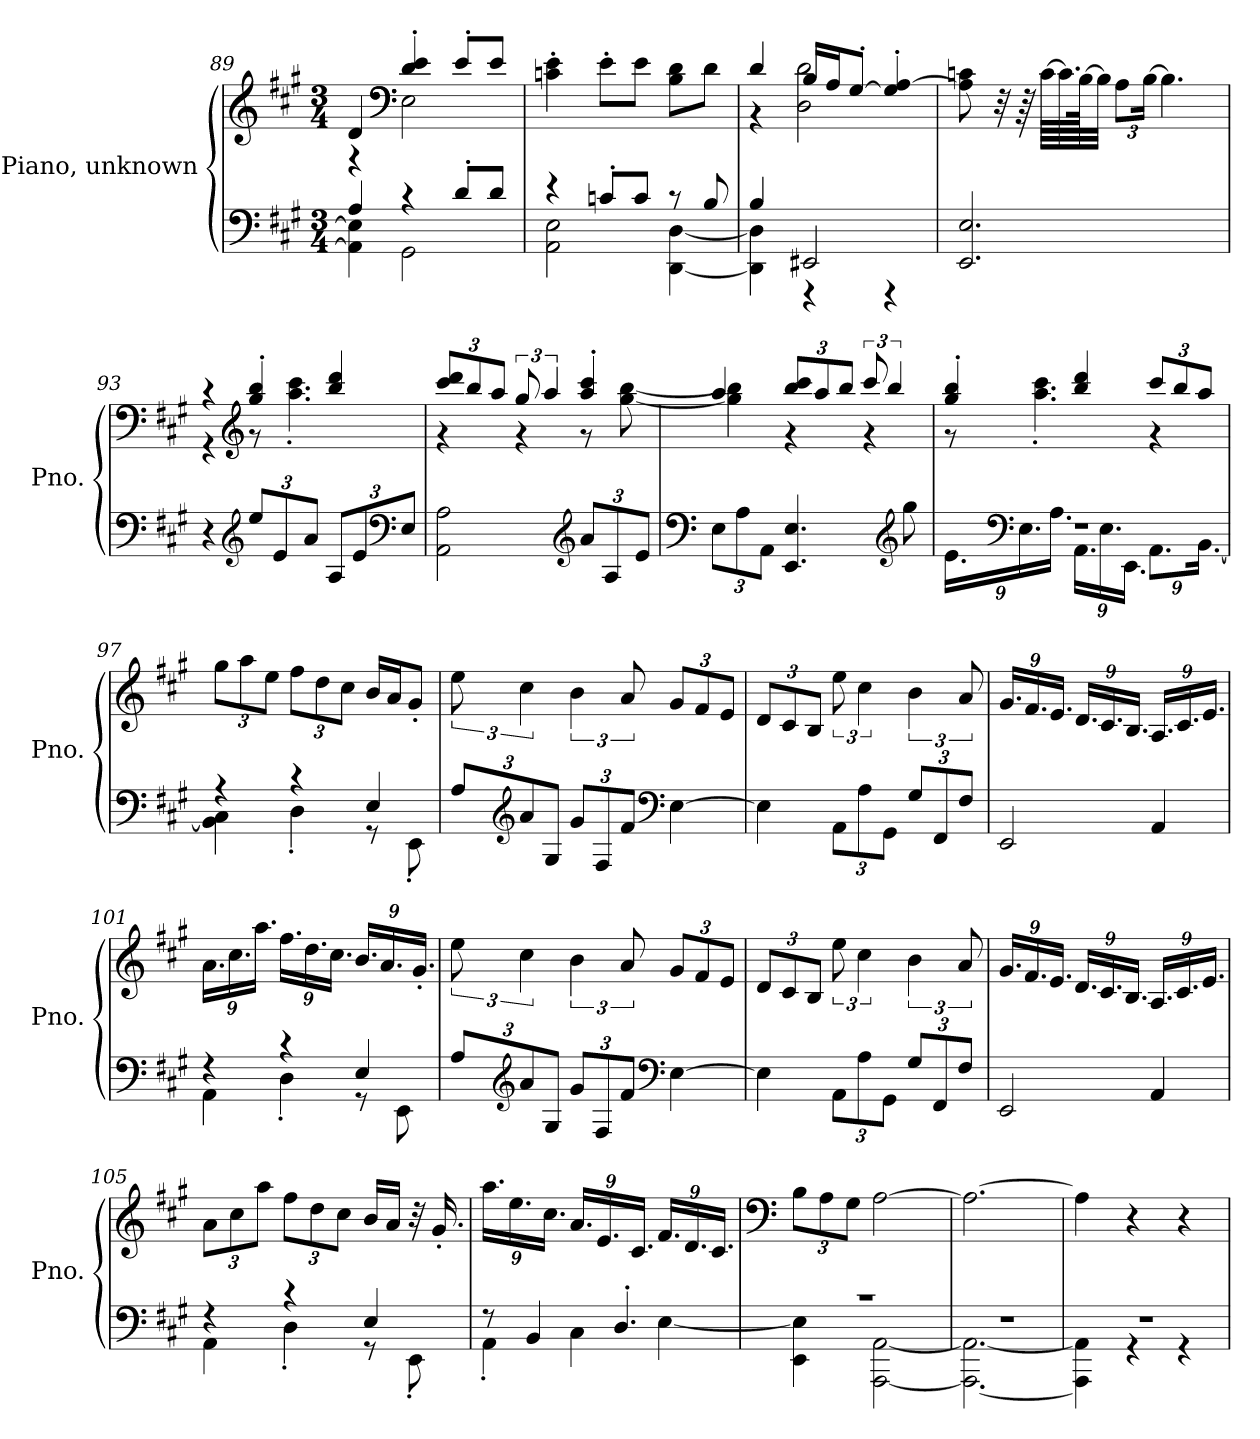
**kern	**kern
*part1	*part1
*staff2	*staff1
*I"Piano, unknown	*
*I'Pno.	*
*clefF4	*clefG2
*k[f#c#g#]	*k[f#c#g#]
*M3/4	*M3/4
=89	=89
*^	*^
4A/	4AA\] 4E#\]	4d/	4r
*	*	*clefF4	*
4r	2GG#\	4d/' 4e/'	2E\
8d'/L	.	8e'/L	.
8d/J	.	8e/J	.
*	*	*v	*v
=90	=90	=90
4r	2AA\ 2E\	4cn\' 4e\'
8cn'/L	.	8e'\L
8c/J	.	8e\J
8r	[4DD\ [4D\	8B\ 8d\L
8B/	.	8d\J
!!LO:LB:g=z
=91	=91	=91
*	*	*^
4B/	4DD\] 4D\]	4d/	4r
2EE#X/	4r	16B/LL	2D\ 2d\
.	.	16A/J	.
.	.	[8G#'/J	.
.	4r	4G#/]' [4A/'	.
*v	*v	*	*
*	*v	*v
=92	=92
2.EE/ 2.E/	8A\] 8cn\
.	32r
.	64r
.	[64c\LLLL
.	64.c\]
.	[128B\JK
.	32B\JJJ]
*	*Xbrackettup
.	12A\L
.	[24B\Jk
.	4.B\]
=93	=93
*	*^
4r	4r	4r
*clefG2	*clefG2	*
*Xbrackettup	*	*
12ee/L	4gg#/' 4bb/'	8r
12e/	.	.
.	.	4.aa\' 4.ccc#\'
12a/J	.	.
12A/L	4bb/ 4ddd/	.
12e/	.	.
*clefF4	*	*
12E/J	.	.
=94	=94	=94
2AA\ 2A\	12ccc#/ 12ddd/L	4r
.	12bb/	.
.	12aa/J	.
*	*brackettup	*
.	12gg#/	4r
.	6aa/	.
*clefG2	*	*
12a/L	4aa/' 4ccc#/'	8r
12A/	.	.
.	.	[8gg#\ [8bb\
12e/J	.	.
!!LO:LB:g=z	!!
=95	=95	=95
*clefF4	*	*
12E\L	4aa/	4gg#\] 4bb\]
12A\	.	.
12AA\J	.	.
*	*Xbrackettup	*
4.EE/ 4.E/	12bb/ 12ccc#/L	4r
.	12aa/	.
.	12bb/J	.
*	*brackettup	*
.	12ccc#/	4r
.	6bb/	.
*clefG2	*	*
8gg#\	.	.
=96	=96	=96
*^	*	*
2.r	18.e\LL	4gg#/' 4bb/'	8r
*clefF4	*	*	*
.	18.E\	.	.
.	.	.	4.aa\' 4.ccc#\'
.	18.A\JJ	.	.
.	18.AA\LL	4bb/ 4ddd/	.
.	18.E\	.	.
.	18.EE\JJ	.	.
*	*	*Xbrackettup	*
.	9.AA\L	12ccc#/L	4r
.	.	12bb/	.
.	[18.BB\Jk	12aa/J	.
*	*	*v	*v
=97	=97	=97
4r	4BB\] 4C#\	12gg#\L
.	.	12aa\
.	.	12ee\J
4r	4D'\	12ff#\L
.	.	12dd\
.	.	12cc#\J
4E/	8r	16b/LL
.	.	16a/J
.	8EE'\	8g#'/J
*v	*v	*
!!LO:LB:g=z
=98	=98
*	*brackettup
12A/L	12ee\
*clefG2	*
12a/	6cc#\
12G#/J	.
12g#/L	6b\
12F#/	.
12f#/J	12a/
*clefF4	*
*	*Xbrackettup
[4E\	12g#/L
.	12f#/
.	12e/J
=99	=99
4E\]	12d/L
.	12c#/
.	12B/J
*	*brackettup
12AA\L	12ee\
12A\	6cc#\
12GG#\J	.
12G#/L	6b\
12FF#/	.
12F#/J	12a/
=100	=100
*	*Xbrackettup
2EE/	18.g#/LL
.	18.f#/
.	18.e/JJ
.	18.d/LL
.	18.c#/
.	18.B/JJ
4AA/	18.A/LL
.	18.c#/
.	18.e/JJ
!!LO:LB:g=z
=101	=101
*^	*
4r	4AA\	18.a\LL
.	.	18.cc#\
.	.	18.aa\JJ
4r	4D'\	18.ff#\LL
.	.	18.dd\
.	.	18.cc#\JJ
4E/	8r	18.b/LL
.	.	18.a/
.	8EE\	.
.	.	18.g#'/JJ
*v	*v	*
=102	=102
*	*brackettup
12A/L	12ee\
*clefG2	*
12a/	6cc#\
12G#/J	.
12g#/L	6b\
12F#/	.
12f#/J	12a/
*clefF4	*
*	*Xbrackettup
[4E\	12g#/L
.	12f#/
.	12e/J
=103	=103
4E\]	12d/L
.	12c#/
.	12B/J
*	*brackettup
12AA\L	12ee\
12A\	6cc#\
12GG#\J	.
12G#/L	6b\
12FF#/	.
12F#/J	12a/
!!LO:PB:g=z
=104	=104
*	*Xbrackettup
2EE/	18.g#/LL
.	18.f#/
.	18.e/JJ
.	18.d/LL
.	18.c#/
.	18.B/JJ
4AA/	18.A/LL
.	18.c#/
.	18.e/JJ
=105	=105
*^	*
4r	4AA\	12a\L
.	.	12cc#\
.	.	12aa\J
4r	4D'\	12ff#\L
.	.	12dd\
.	.	12cc#\J
4E/	8r	16b/LL
.	.	16a/JJ
.	8EE'\	32r
.	.	16.g#'/
=106	=106	=106
8r	4AA'\	18.aa\LL
.	.	18.ee\
4BB/	.	.
.	.	18.cc#\JJ
.	4C#\	18.a/LL
.	.	18.e/
4.D'/	.	.
.	.	18.c#/JJ
.	[4E\	18.f#/LL
.	.	18.d/
.	.	18.c#/JJ
!!LO:LB:g=z
=107	=107	=107
*	*	*clefF4
2.r	4EE\ 4E\]	12B\L
.	.	12A\
.	.	12G#\J
.	[2AAA\ [2AA\	[2A\
=108	=108	=108
2.r	2.AAA\_ 2.AA\_	2.A\_
=109	=109	=109
2.r	4AAA\] 4AA\]	4A\]
.	4r	4r
.	4r	4r
*v	*v	*
=	=
*-	*-
